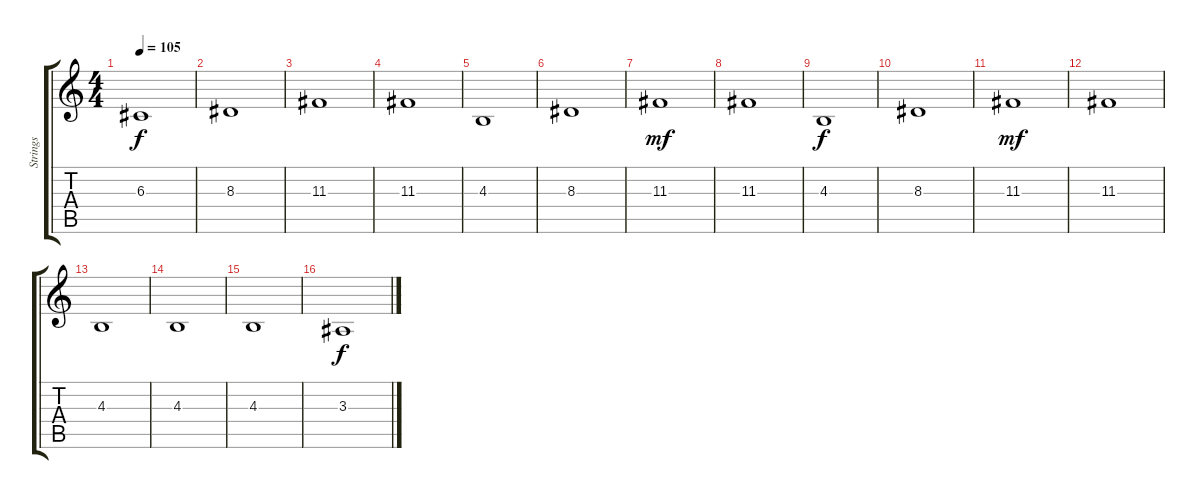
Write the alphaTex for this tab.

\track ("Strings" "Strings") {instrument stringensemble2 bank 255}
\staff {score tabs}
\tuning (E4 B3 G3 D3 A2 E2) {hide}
\ts (4 4)
\tempo 105
\clef g2
\ks c
6.3.1{dy f} |
8.3.1 |
11.3.1 |
11.3.1 |
4.3.1 |
8.3.1 |
11.3.1{dy mf} |
11.3.1 |
4.3.1{dy f} |
8.3.1 |
11.3.1{dy mf} |
11.3.1 |
4.3.1 |
4.3.1 |
4.3.1 |
3.3.1{dy f}
